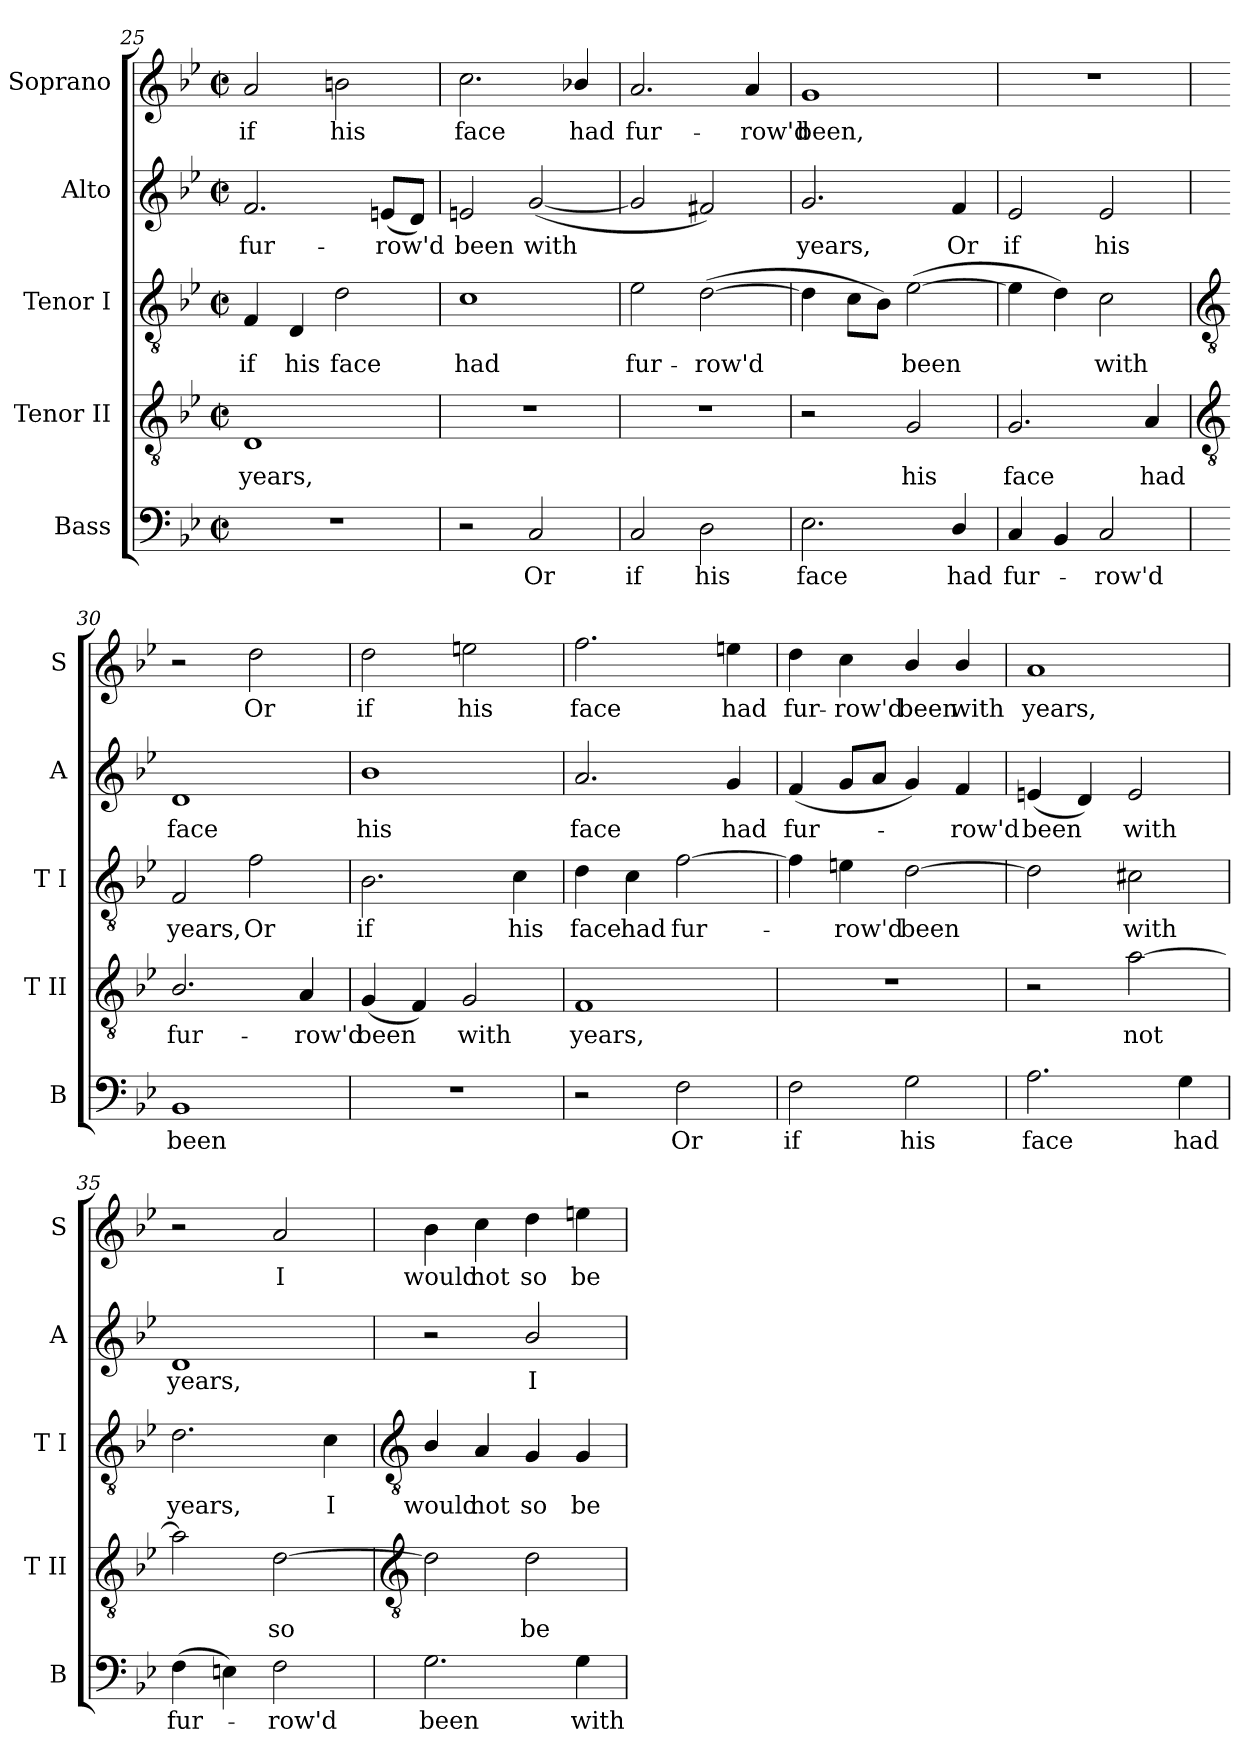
**kern	**text	**kern	**text	**kern	**text	**kern	**text	**kern	**text
*part5	*part5	*part4	*part4	*part3	*part3	*part2	*part2	*part1	*part1
*staff5	*staff5	*staff4	*staff4	*staff3	*staff3	*staff2	*staff2	*staff1	*staff1
*I"Bass	*	*I"Tenor II	*	*I"Tenor I	*	*I"Alto	*	*I"Soprano	*
*I'B	*	*I'T II	*	*I'T I	*	*I'A	*	*I'S	*
*clefF4	*	*clefGv2	*	*clefGv2	*	*clefG2	*	*clefG2	*
*k[b-e-]	*	*k[b-e-]	*	*k[b-e-]	*	*k[b-e-]	*	*k[b-e-]	*
*B-:	*	*B-:	*	*B-:	*	*B-:	*	*B-:	*
*M2/2	*	*M2/2	*	*M2/2	*	*M2/2	*	*M2/2	*
*met(c|)	*	*met(c|)	*	*met(c|)	*	*met(c|)	*	*met(c|)	*
=25	=25	=25	=25	=25	=25	=25	=25	=25	=25
!	!	!	!LO:LY:b	!	!LO:LY:b	!	!LO:LY:b	!	!LO:LY:b
1r	.	1D	years,	4F	if	2.f	fur-	2a	if
!	!	!	!	!	!LO:LY:b	!	!	!	!
.	.	.	.	4D	his	.	.	.	.
!	!	!	!	!	!LO:LY:b	!	!	!	!LO:LY:b
.	.	.	.	2d	face	.	.	2bn	his
!	!	!	!	!	!	!	!LO:LY:b	!	!
.	.	.	.	.	.	(<8enL	-row'd	.	.
.	.	.	.	.	.	8dJ)	.	.	.
=26	=26	=26	=26	=26	=26	=26	=26	=26	=26
!	!	!	!	!	!LO:LY:b	!	!LO:LY:b	!	!LO:LY:b
2r	.	1r	.	1c	had	2en	been	2.cc	face
!	!LO:LY:b	!	!	!	!	!	!LO:LY:b	!	!
2C	Or	.	.	.	.	(<[2g	with	.	.
!	!	!	!	!	!	!	!	!	!LO:LY:b
.	.	.	.	.	.	.	.	4b-X/	had
=27	=27	=27	=27	=27	=27	=27	=27	=27	=27
!	!LO:LY:b	!	!	!	!LO:LY:b	!	!	!	!LO:LY:b
2C	if	1r	.	2e-	fur-	2g]	.	2.a	fur-
!	!LO:LY:b	!	!	!	!LO:LY:b	!	!	!	!
2D	his	.	.	(>[2d	-row'd	2f#X)	.	.	.
!	!	!	!	!	!	!	!	!	!LO:LY:b
.	.	.	.	.	.	.	.	4a	-row'd
=28	=28	=28	=28	=28	=28	=28	=28	=28	=28
!	!LO:LY:b	!	!	!	!	!	!LO:LY:b	!	!LO:LY:b
2.E-	face	2r	.	4d]	.	2.g	years,	1g	been,
.	.	.	.	8cL	.	.	.	.	.
.	.	.	.	8B-J)	.	.	.	.	.
!	!	!	!LO:LY:b	!	!LO:LY:b	!	!	!	!
.	.	2G	his	(>[2e-	been	.	.	.	.
!	!LO:LY:b	!	!	!	!	!	!LO:LY:b	!	!
4D/	had	.	.	.	.	4f	Or	.	.
=29	=29	=29	=29	=29	=29	=29	=29	=29	=29
!	!LO:LY:b	!	!LO:LY:b	!	!	!	!LO:LY:b	!	!
4C	fur-	2.G	face	4e-]	.	2e-	if	1r	.
4BB-	.	.	.	4d)	.	.	.	.	.
!	!LO:LY:b	!	!	!	!LO:LY:b	!	!LO:LY:b	!	!
2C	-row'd	.	.	2c	with	2e-	his	.	.
!	!	!	!LO:LY:b	!	!	!	!	!	!
.	.	4A	had	.	.	.	.	.	.
!!LO:LB:g=z
=30	=30	=30	=30	=30	=30	=30	=30	=30	=30
*	*	*clefGv2	*	*clefGv2	*	*	*	*	*
!	!LO:LY:b	!	!LO:LY:b	!	!LO:LY:b	!	!LO:LY:b	!	!
1BB-	been	2.B-/	fur-	2F	years,	1d	face	2r	.
!	!	!	!	!	!LO:LY:b	!	!	!	!LO:LY:b
.	.	.	.	2f	Or	.	.	2dd	Or
!	!	!	!LO:LY:b	!	!	!	!	!	!
.	.	4A	-row'd	.	.	.	.	.	.
=31	=31	=31	=31	=31	=31	=31	=31	=31	=31
!	!	!	!LO:LY:b	!	!LO:LY:b	!	!LO:LY:b	!	!LO:LY:b
1r	.	(<4G	been	2.B-	if	1b-	his	2dd	if
.	.	4F)	.	.	.	.	.	.	.
!	!	!	!LO:LY:b	!	!	!	!	!	!LO:LY:b
.	.	2G	with	.	.	.	.	2een	his
!	!	!	!	!	!LO:LY:b	!	!	!	!
.	.	.	.	4c	his	.	.	.	.
=32	=32	=32	=32	=32	=32	=32	=32	=32	=32
!	!	!	!LO:LY:b	!	!LO:LY:b	!	!LO:LY:b	!	!LO:LY:b
2r	.	1F	years,	4d	face	2.a	face	2.ff	face
!	!	!	!	!	!LO:LY:b	!	!	!	!
.	.	.	.	4c	had	.	.	.	.
!	!LO:LY:b	!	!	!	!LO:LY:b	!	!	!	!
2F	Or	.	.	[2f	fur-	.	.	.	.
!	!	!	!	!	!	!	!LO:LY:b	!	!LO:LY:b
.	.	.	.	.	.	4g	had	4een	had
=33	=33	=33	=33	=33	=33	=33	=33	=33	=33
!	!LO:LY:b	!	!	!	!	!	!LO:LY:b	!	!LO:LY:b
2F	if	1r	.	4f]	.	(<4f	fur-	4dd	fur-
!	!	!	!	!	!LO:LY:b	!	!	!	!LO:LY:b
.	.	.	.	4en	row'd	8gL	.	4cc	-row'd
.	.	.	.	.	.	8aJ	.	.	.
!	!LO:LY:b	!	!	!	!LO:LY:b	!	!	!	!LO:LY:b
2G	his	.	.	[2d	been	4g)	.	4b-/	been
!	!	!	!	!	!	!	!LO:LY:b	!	!LO:LY:b
.	.	.	.	.	.	4f	row'd	4b-/	with
=34	=34	=34	=34	=34	=34	=34	=34	=34	=34
!	!LO:LY:b	!	!	!	!	!	!LO:LY:b	!	!LO:LY:b
2.A	face	2r	.	2d]	.	(<4en	been	1a	years,
.	.	.	.	.	.	4d)	.	.	.
!	!	!	!LO:LY:b	!	!LO:LY:b	!	!LO:LY:b	!	!
.	.	[2a	not	2c#X	with	2e	with	.	.
!	!LO:LY:b	!	!	!	!	!	!	!	!
4G	had	.	.	.	.	.	.	.	.
=35	=35	=35	=35	=35	=35	=35	=35	=35	=35
!	!LO:LY:b	!	!	!	!LO:LY:b	!	!LO:LY:b	!	!
(>4F	fur-	2a]	.	2.d	years,	1d	years,	2r	.
4En)	.	.	.	.	.	.	.	.	.
!	!LO:LY:b	!	!LO:LY:b	!	!	!	!	!	!LO:LY:b
2F	row'd	[2d	so	.	.	.	.	2a	I
!	!	!	!	!	!LO:LY:b	!	!	!	!
.	.	.	.	4c	I	.	.	.	.
!!LO:LB:g=z
=36	=36	=36	=36	=36	=36	=36	=36	=36	=36
*	*	*clefGv2	*	*clefGv2	*	*	*	*	*
!	!LO:LY:b	!	!	!	!LO:LY:b	!	!	!	!LO:LY:b
2.G	been	2d]	.	4B-/	would	2r	.	4b-	would
!	!	!	!	!	!LO:LY:b	!	!	!	!LO:LY:b
.	.	.	.	4A	not	.	.	4cc	not
!	!	!	!LO:LY:b	!	!LO:LY:b	!	!LO:LY:b	!	!LO:LY:b
.	.	2d	be-	4G	so	2b-/	I	4dd	so
!	!LO:LY:b	!	!	!	!LO:LY:b	!	!	!	!LO:LY:b
4G	with	.	.	4G	be-	.	.	4een	be-
=	=	=	=	=	=	=	=	=	=
*-	*-	*-	*-	*-	*-	*-	*-	*-	*-
